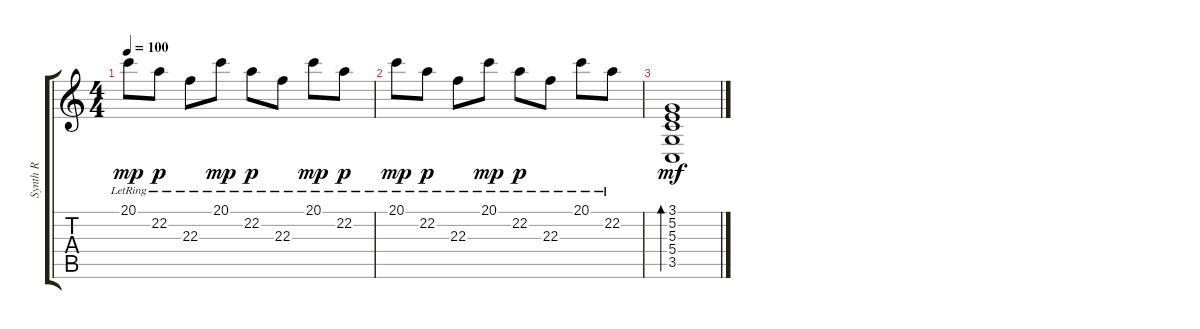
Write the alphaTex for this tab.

\track ("Synth R" "Synth R") {instrument brightacousticpiano}
\staff {score tabs}
\tuning (E4 B3 G3 D3 A2 D2) {hide}
\ts (4 4)
\tempo 100
\clef g2
\ks c
20.1{lr}.8{dy mp} 22.2{lr}.8{dy p} 22.3{lr}.8 20.1{lr}.8{dy mp} 22.2{lr}.8{dy p} 22.3{lr}.8 20.1{lr}.8{dy mp} 22.2{lr}.8{dy p} |
20.1{lr}.8{dy mp} 22.2{lr}.8{dy p} 22.3{lr}.8 20.1{lr}.8{dy mp} 22.2{lr}.8{dy p} 22.3{lr}.8 20.1{lr}.8 22.2{lr}.8 |
(3.1 5.2 5.3 5.4 3.5).1{bd 240 dy mf}
